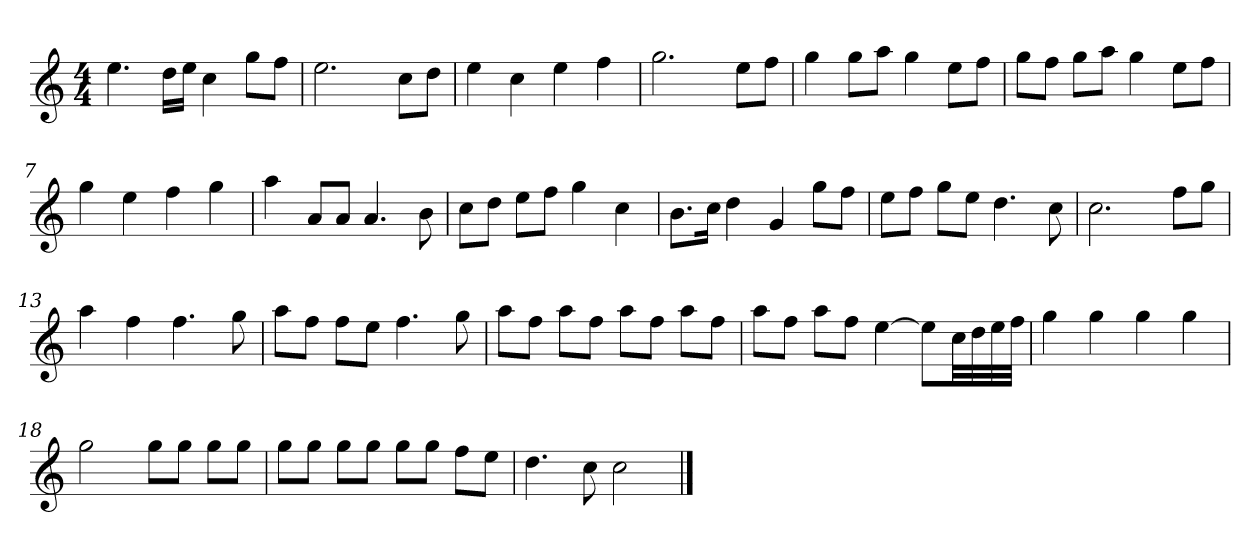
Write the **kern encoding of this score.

**kern
*part1
*staff1
*k[]
*M4/4
*MM120
=1
4.ee
16ddLL
16eeJJ
4cc
8ggL
8ffJ
=2
2.ee
8ccL
8ddJ
=3
4ee
4cc
4ee
4ff
=4
2.gg
8eeL
8ffJ
=5
4gg
8ggL
8aaJ
4gg
8eeL
8ffJ
=6
8ggL
8ffJ
8ggL
8aaJ
4gg
8eeL
8ffJ
=7
4gg
4ee
4ff
4gg
=8
4aa
8aL
8aJ
4.a
8b
=9
8ccL
8ddJ
8eeL
8ffJ
4gg
4cc
=10
8.bL
16ccJk
4dd
4g
8ggL
8ffJ
=11
8eeL
8ffJ
8ggL
8eeJ
4.dd
8cc
=12
2.cc
8ffL
8ggJ
=13
4aa
4ff
4.ff
8gg
=14
8aaL
8ffJ
8ffL
8eeJ
4.ff
8gg
=15
8aaL
8ffJ
8aaL
8ffJ
8aaL
8ffJ
8aaL
8ffJ
=16
8aaL
8ffJ
8aaL
8ffJ
[4ee
8eeL]
32ccLL
32dd
32ee
32ffJJJ
=17
4gg
4gg
4gg
4gg
=18
2gg
8ggL
8ggJ
8ggL
8ggJ
=19
8ggL
8ggJ
8ggL
8ggJ
8ggL
8ggJ
8ffL
8eeJ
=20
4.dd
8cc
2cc
==
*-
